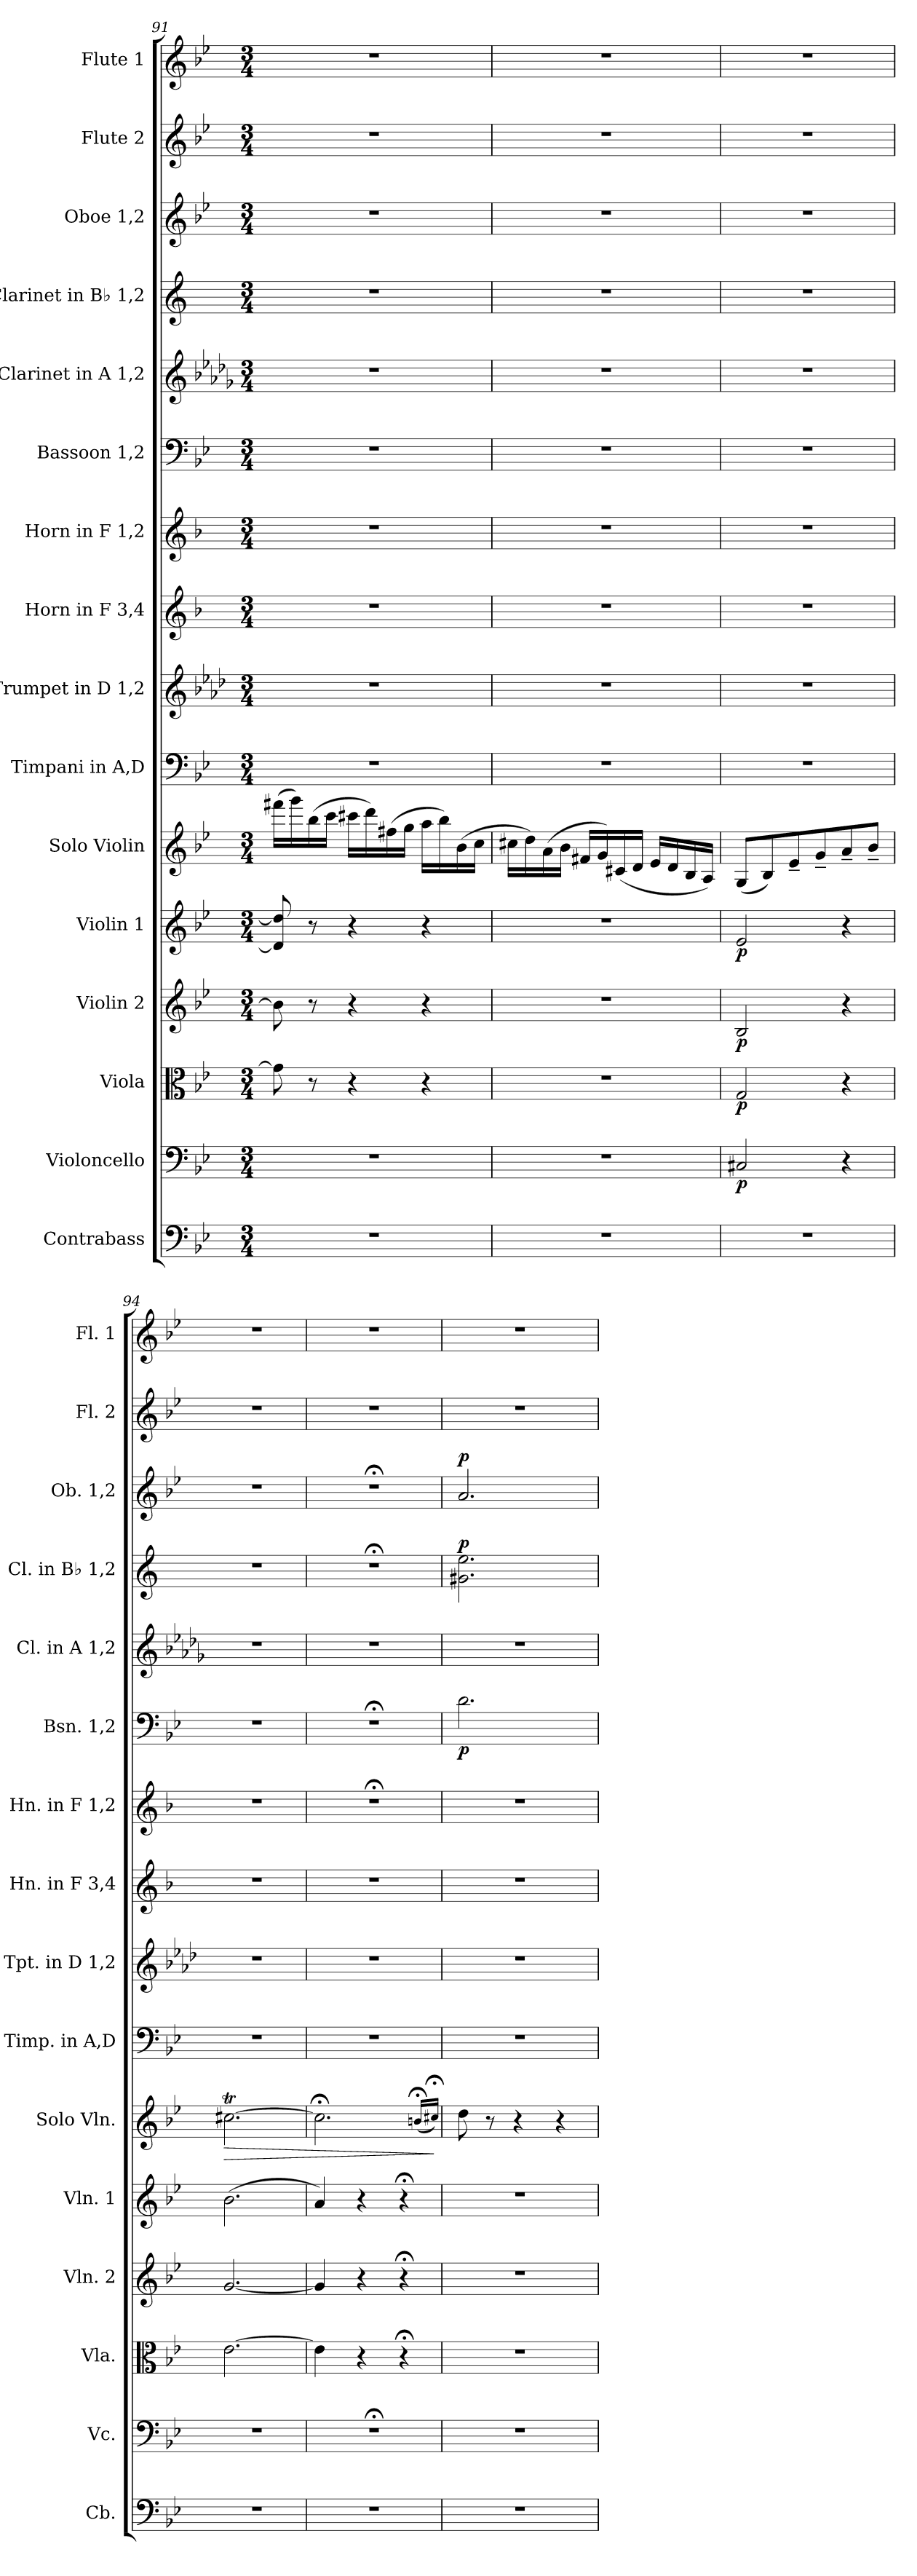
**kern	**kern	**dynam	**kern	**dynam	**kern	**dynam	**kern	**dynam	**kern	**dynam	**kern	**kern	**kern	**kern	**kern	**dynam	**kern	**kern	**dynam	**kern	**dynam	**kern	**kern
*part16	*part15	*part15	*part14	*part14	*part13	*part13	*part12	*part12	*part11	*part11	*part10	*part9	*part8	*part7	*part6	*part6	*part5	*part4	*part4	*part3	*part3	*part2	*part1
*staff16	*staff15	*staff15	*staff14	*staff14	*staff13	*staff13	*staff12	*staff12	*staff11	*staff11	*staff10	*staff9	*staff8	*staff7	*staff6	*staff6	*staff5	*staff4	*staff4	*staff3	*staff3	*staff2	*staff1
*I"Contrabass	*I"Violoncello	*	*I"Viola	*	*I"Violin 2	*	*I"Violin 1	*	*I"Solo Violin	*	*I"Timpani in A,D	*I"Trumpet in D 1,2	*I"Horn in F 3,4	*I"Horn in F 1,2	*I"Bassoon 1,2	*	*I"Clarinet in A 1,2	*I"Clarinet in B♭ 1,2	*	*I"Oboe 1,2	*	*I"Flute 2	*I"Flute 1
*I'Cb.	*I'Vc.	*	*I'Vla.	*	*I'Vln. 2	*	*I'Vln. 1	*	*I'Solo Vln.	*	*I'Timp. in A,D	*I'Tpt. in D 1,2	*I'Hn. in F 3,4	*I'Hn. in F 1,2	*I'Bsn. 1,2	*	*I'Cl. in A 1,2	*I'Cl. in B♭ 1,2	*	*I'Ob. 1,2	*	*I'Fl. 2	*I'Fl. 1
*clefF4	*clefF4	*	*clefC3	*	*clefG2	*	*clefG2	*	*clefG2	*	*clefF4	*clefG2	*clefG2	*clefG2	*clefF4	*	*clefG2	*clefG2	*	*clefG2	*	*clefG2	*clefG2
*ITrd7c12	*	*	*	*	*	*	*	*	*	*	*	*ITrd-1c-2	*ITrd4c7	*ITrd4c7	*	*	*ITrd2c3	*ITrd1c2	*	*	*	*	*
*k[b-e-]	*k[b-e-]	*	*k[b-e-]	*	*k[b-e-]	*	*k[b-e-]	*	*k[b-e-]	*	*k[b-e-]	*k[b-e-]	*k[b-e-]	*k[b-e-]	*k[b-e-]	*	*k[b-e-]	*k[b-e-]	*	*k[b-e-]	*	*k[b-e-]	*k[b-e-]
*M3/4	*M3/4	*	*M3/4	*	*M3/4	*	*M3/4	*	*M3/4	*	*M3/4	*M3/4	*M3/4	*M3/4	*M3/4	*	*M3/4	*M3/4	*	*M3/4	*	*M3/4	*M3/4
*MM40	*MM40	*	*MM40	*	*MM40	*	*MM40	*	*MM40	*	*MM40	*MM40	*MM40	*MM40	*MM40	*	*MM40	*MM40	*	*MM40	*	*MM40	*MM40
=91	=91	=91	=91	=91	=91	=91	=91	=91	=91	=91	=91	=91	=91	=91	=91	=91	=91	=91	=91	=91	=91	=91	=91
*	*	*	*	*	*	*	*	*	*	*	*	*	*	*	*	*	*	*	*	*	*	*	*^
*	*	*	*	*	*	*	*	*	*	*	*	*	*	*	*	*	*	*	*	*	*	*	*	*^
2.r	2.r	.	8g\]	.	8b-\]	.	8d/] 8dd/]	.	(>16fff#X\LL	.	2.r	2.r	2.r	2.r	2.r	.	2.r	2.r	.	2.r	.	2.r	2.r	8ryy	4.ryy
.	.	.	.	.	.	.	.	.	16ggg\)	.	.	.	.	.	.	.	.	.	.	.	.	.	.	.	.
*	*	*	*	*	*	*	*	*	*	*	*	*	*	*	*	*	*	*	*	*	*	*	*MM50	*	*
.	.	.	8r	.	8r	.	8r	.	(>16bb-\	.	.	.	.	.	.	.	.	.	.	.	.	.	.	2ryy	.
.	.	.	.	.	.	.	.	.	16ccc\JJ	.	.	.	.	.	.	.	.	.	.	.	.	.	.	.	.
.	.	.	4r	.	4r	.	4r	.	16ccc#X\LL	.	.	.	.	.	.	.	.	.	.	.	.	.	.	.	.
.	.	.	.	.	.	.	.	.	16ddd\)	.	.	.	.	.	.	.	.	.	.	.	.	.	.	.	.
*	*	*	*	*	*	*	*	*	*	*	*	*	*	*	*	*	*	*	*	*	*	*	*MM65	*	*
.	.	.	.	.	.	.	.	.	(>16ff#X\	.	.	.	.	.	.	.	.	.	.	.	.	.	.	.	4.ryy
.	.	.	.	.	.	.	.	.	16gg\JJ	.	.	.	.	.	.	.	.	.	.	.	.	.	.	.	.
.	.	.	4r	.	4r	.	4r	.	16aa\LL	.	.	.	.	.	.	.	.	.	.	.	.	.	.	.	.
.	.	.	.	.	.	.	.	.	16bb-\)	.	.	.	.	.	.	.	.	.	.	.	.	.	.	.	.
.	.	.	.	.	.	.	.	.	(>16b-\	.	.	.	.	.	.	.	.	.	.	.	.	.	.	8ryy	.
.	.	.	.	.	.	.	.	.	16cc\JJ	.	.	.	.	.	.	.	.	.	.	.	.	.	.	.	.
*	*	*	*	*	*	*	*	*	*	*	*	*	*	*	*	*	*	*	*	*	*	*	*	*v	*v
=92	=92	=92	=92	=92	=92	=92	=92	=92	=92	=92	=92	=92	=92	=92	=92	=92	=92	=92	=92	=92	=92	=92	=92	=92
2.r	2.r	.	2.r	.	2.r	.	2.r	.	16cc#X\LL	.	2.r	2.r	2.r	2.r	2.r	.	2.r	2.r	.	2.r	.	2.r	2.r	2ryy
.	.	.	.	.	.	.	.	.	16dd\)	.	.	.	.	.	.	.	.	.	.	.	.	.	.	.
.	.	.	.	.	.	.	.	.	(>16a\	.	.	.	.	.	.	.	.	.	.	.	.	.	.	.
.	.	.	.	.	.	.	.	.	16b-\JJ	.	.	.	.	.	.	.	.	.	.	.	.	.	.	.
.	.	.	.	.	.	.	.	.	16f#X/LL	.	.	.	.	.	.	.	.	.	.	.	.	.	.	.
.	.	.	.	.	.	.	.	.	16g/)	.	.	.	.	.	.	.	.	.	.	.	.	.	.	.
.	.	.	.	.	.	.	.	.	(<16c#X/	.	.	.	.	.	.	.	.	.	.	.	.	.	.	.
.	.	.	.	.	.	.	.	.	16d/JJ	.	.	.	.	.	.	.	.	.	.	.	.	.	.	.
*	*	*	*	*	*	*	*	*	*	*	*	*	*	*	*	*	*	*	*	*	*	*	*MM55	*
.	.	.	.	.	.	.	.	.	16e-/LL	.	.	.	.	.	.	.	.	.	.	.	.	.	.	4ryy
.	.	.	.	.	.	.	.	.	16d/	.	.	.	.	.	.	.	.	.	.	.	.	.	.	.
.	.	.	.	.	.	.	.	.	16B-/	.	.	.	.	.	.	.	.	.	.	.	.	.	.	.
.	.	.	.	.	.	.	.	.	16A/JJ)	.	.	.	.	.	.	.	.	.	.	.	.	.	.	.
*	*	*	*	*	*	*	*	*	*	*	*	*	*	*	*	*	*	*	*	*	*	*	*v	*v
!!LO:PB:g=z
=93	=93	=93	=93	=93	=93	=93	=93	=93	=93	=93	=93	=93	=93	=93	=93	=93	=93	=93	=93	=93	=93	=93	=93
*	*	*	*	*	*	*	*	*	*	*	*	*	*	*	*	*	*	*	*	*	*	*	*MM54
*	*	*	*	*	*	*	*	*	*	*	*	*	*	*	*	*	*	*	*	*	*	*	*^
!	!	!LO:DY:b	!	!LO:DY:b	!	!LO:DY:b	!	!LO:DY:b	!	!	!	!	!	!	!	!	!	!	!	!	!	!	!	!
*	*	*	*	*	*	*	*	*	*	*	*	*	*	*	*	*	*	*	*	*	*	*	*v	*v
2.r	2C#X/	p	2G/	p	2B-/	p	2e-/	p	(<8G/L	.	2.r	2.r	2.r	2.r	2.r	.	2.r	2.r	.	2.r	.	2.r	2.r
.	.	.	.	.	.	.	.	.	8B-/)	.	.	.	.	.	.	.	.	.	.	.	.	.	.
.	.	.	.	.	.	.	.	.	8e-~/	.	.	.	.	.	.	.	.	.	.	.	.	.	.
.	.	.	.	.	.	.	.	.	8g~/	.	.	.	.	.	.	.	.	.	.	.	.	.	.
.	4r	.	4r	.	4r	.	4r	.	8a~/	.	.	.	.	.	.	.	.	.	.	.	.	.	.
.	.	.	.	.	.	.	.	.	8b-~/J	.	.	.	.	.	.	.	.	.	.	.	.	.	.
=94	=94	=94	=94	=94	=94	=94	=94	=94	=94	=94	=94	=94	=94	=94	=94	=94	=94	=94	=94	=94	=94	=94	=94
!	!	!	!	!	!	!	!	!	!	!LO:HP:b	!	!	!	!	!	!	!	!	!	!	!	!	!
2.r	2.r	.	[2.e-\	.	[2.g/	.	(>2.b-\	.	[2.cc#Xt\	>	2.r	2.r	2.r	2.r	2.r	.	2.r	2.r	.	2.r	.	2.r	2.r
=95	=95	=95	=95	=95	=95	=95	=95	=95	=95	=95	=95	=95	=95	=95	=95	=95	=95	=95	=95	=95	=95	=95	=95
2.r	2.r;<	.	4e-\]	.	4g/]	.	4a/)	.	2.cc#TTT;<\]	.	2.r	2.r	2.r	2.r;<	2.r;<	.	2.r	2.r;<	.	2.r;<	.	2.r	2.r
.	.	.	4r	.	4r	.	4r	.	.	.	.	.	.	.	.	.	.	.	.	.	.	.	.
.	.	.	4r;<	.	4r;<	.	4r;<	.	.	.	.	.	.	.	.	.	.	.	.	.	.	.	.
.	.	.	.	.	.	.	.	.	(<16qbn;</LL	.	.	.	.	.	.	.	.	.	.	.	.	.	.
.	.	.	.	.	.	.	.	.	16qcc#X;</JJ)	.	.	.	.	.	.	.	.	.	.	.	.	.	.
.	.	.	.	.	.	.	.	.	.	]	.	.	.	.	.	.	.	.	.	.	.	.	.
=96	=96	=96	=96	=96	=96	=96	=96	=96	=96	=96	=96	=96	=96	=96	=96	=96	=96	=96	=96	=96	=96	=96	=96
*	*	*	*	*	*	*	*	*	*	*	*	*	*	*	*	*	*	*	*	*	*	*	*MM60
!	!	!	!	!	!	!	!	!	!	!	!	!	!	!	!	!LO:DY:b	!	!	!LO:DY:a	!	!LO:DY:a	!	!
2.r	2.r	.	2.r	.	2.r	.	2.r	.	8dd\	.	2.r	2.r	2.r	2.r	2.d\	p	2.r	2.f#X\ 2.dd\	p	2.a/	p	2.r	2.r
.	.	.	.	.	.	.	.	.	8r	.	.	.	.	.	.	.	.	.	.	.	.	.	.
.	.	.	.	.	.	.	.	.	4r	.	.	.	.	.	.	.	.	.	.	.	.	.	.
.	.	.	.	.	.	.	.	.	4r	.	.	.	.	.	.	.	.	.	.	.	.	.	.
=	=	=	=	=	=	=	=	=	=	=	=	=	=	=	=	=	=	=	=	=	=	=	=
*-	*-	*-	*-	*-	*-	*-	*-	*-	*-	*-	*-	*-	*-	*-	*-	*-	*-	*-	*-	*-	*-	*-	*-
